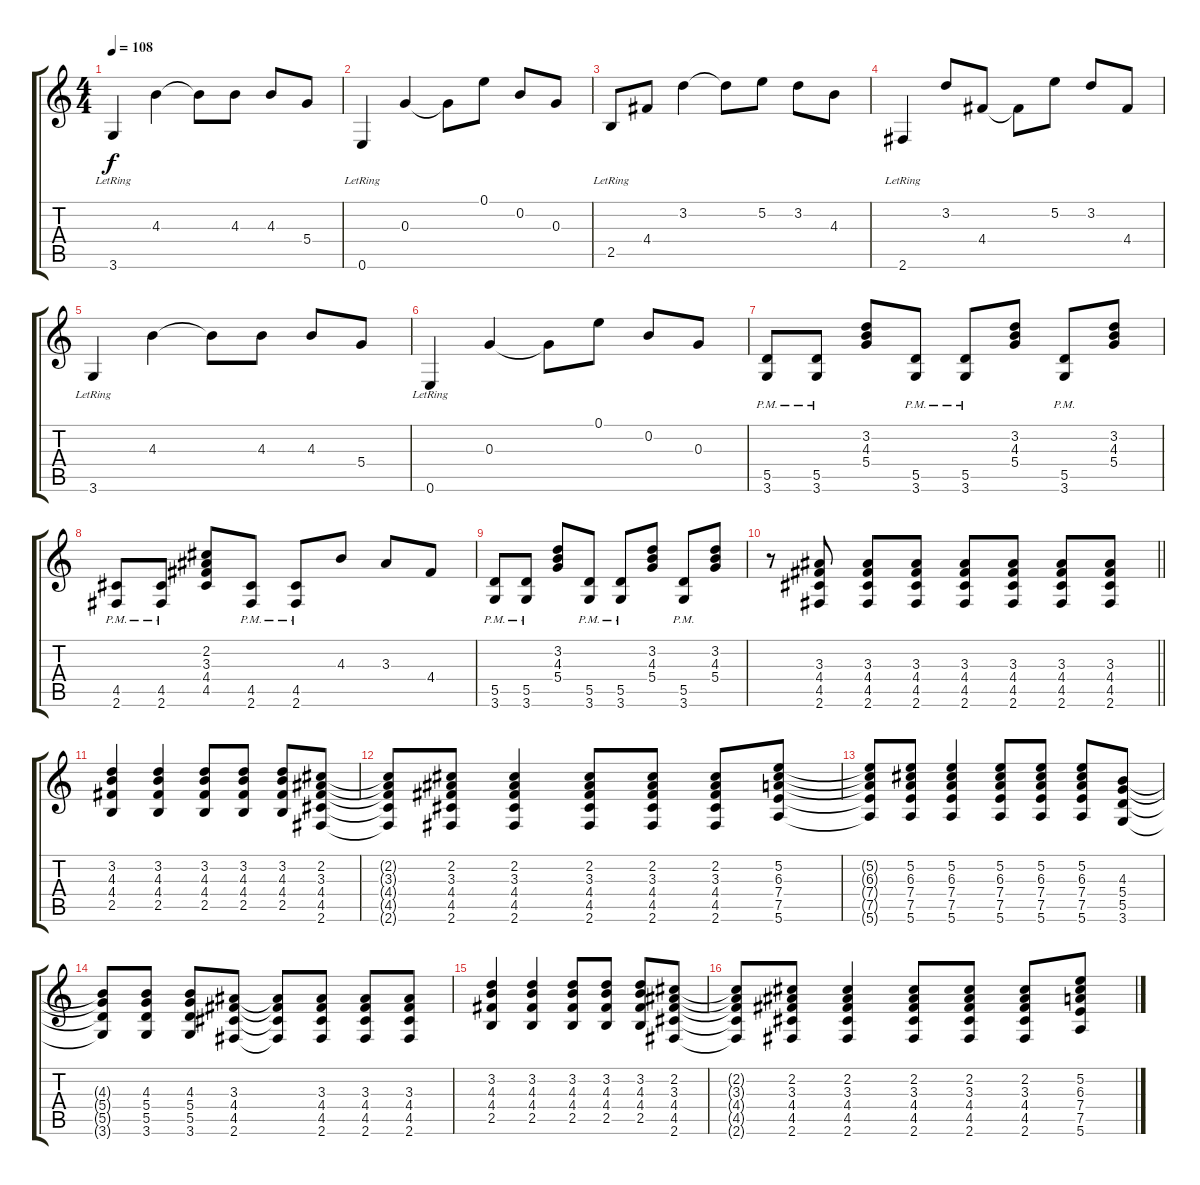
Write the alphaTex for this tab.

\track "" {instrument overdrivenguitar}
\staff {score tabs}
\tuning (E4 B3 G3 D3 A2 E2) {hide}
\ts (4 4)
\tempo 108
\clef g2
\ks c
3.6{lr}.4{dy f} 4.3.4 4.3{t}.8 4.3.8 4.3.8 5.4.8 |
0.6{lr}.4 0.3.4 0.3{t}.8 0.1.8 0.2.8 0.3.8 |
2.5{lr}.8 4.4.8 3.2.4 3.2{t}.8 5.2.8 3.2.8 4.3.8 |
2.6{lr}.4 3.2.8 4.4.8 4.4{t}.8 5.2.8 3.2.8 4.4.8 |
3.6{lr}.4 4.3.4 4.3{t}.8 4.3.8 4.3.8 5.4.8 |
0.6{lr}.4 0.3.4 0.3{t}.8 0.1.8 0.2.8 0.3.8 |
(5.5{pm} 3.6{pm}).8 (5.5{pm} 3.6{pm}).8 (3.2 4.3 5.4).8 (5.5{pm} 3.6{pm}).8 (5.5{pm} 3.6{pm}).8 (3.2 4.3 5.4).8 (5.5{pm} 3.6{pm}).8 (3.2 4.3 5.4).8 |
(4.5{pm} 2.6{pm}).8 (4.5{pm} 2.6{pm}).8 (2.2 3.3 4.4 4.5).8 (4.5{pm} 2.6{pm}).8 (4.5{pm} 2.6{pm}).8 4.3.8 3.3.8 4.4.8 |
(5.5{pm} 3.6{pm}).8 (5.5{pm} 3.6{pm}).8 (3.2 4.3 5.4).8 (5.5{pm} 3.6{pm}).8 (5.5{pm} 3.6{pm}).8 (3.2 4.3 5.4).8 (5.5{pm} 3.6{pm}).8 (3.2 4.3 5.4).8 |
\barLineRight lightlight
r.8 (3.3 4.4 4.5 2.6).8 (3.3 4.4 4.5 2.6).8 (3.3 4.4 4.5 2.6).8 (3.3 4.4 4.5 2.6).8 (3.3 4.4 4.5 2.6).8 (3.3 4.4 4.5 2.6).8 (3.3 4.4 4.5 2.6).8 |
\section ("" "")
(3.2 4.3 4.4 2.5).4 (3.2 4.3 4.4 2.5).4 (3.2 4.3 4.4 2.5).8 (3.2 4.3 4.4 2.5).8 (3.2 4.3 4.4 2.5).8 (2.2 3.3 4.4 4.5 2.6).8 |
(2.2{t} 3.3{t} 4.4{t} 4.5{t} 2.6{t}).8 (2.2 3.3 4.4 4.5 2.6).8 (2.2 3.3 4.4 4.5 2.6).4 (2.2 3.3 4.4 4.5 2.6).8 (2.2 3.3 4.4 4.5 2.6).8 (2.2 3.3 4.4 4.5 2.6).8 (5.2 6.3 7.4 7.5 5.6).8 |
(5.2{t} 6.3{t} 7.4{t} 7.5{t} 5.6{t}).8 (5.2 6.3 7.4 7.5 5.6).8 (5.2 6.3 7.4 7.5 5.6).4 (5.2 6.3 7.4 7.5 5.6).8 (5.2 6.3 7.4 7.5 5.6).8 (5.2 6.3 7.4 7.5 5.6).8 (4.3 5.4 5.5 3.6).8 |
(4.3{t} 5.4{t} 5.5{t} 3.6{t}).8 (4.3 5.4 5.5 3.6).8 (4.3 5.4 5.5 3.6).8 (3.3 4.4 4.5 2.6).8 (3.3{t} 4.4{t} 4.5{t} 2.6{t}).8 (3.3 4.4 4.5 2.6).8 (3.3 4.4 4.5 2.6).8 (3.3 4.4 4.5 2.6).8 |
(3.2 4.3 4.4 2.5).4 (3.2 4.3 4.4 2.5).4 (3.2 4.3 4.4 2.5).8 (3.2 4.3 4.4 2.5).8 (3.2 4.3 4.4 2.5).8 (2.2 3.3 4.4 4.5 2.6).8 |
(2.2{t} 3.3{t} 4.4{t} 4.5{t} 2.6{t}).8 (2.2 3.3 4.4 4.5 2.6).8 (2.2 3.3 4.4 4.5 2.6).4 (2.2 3.3 4.4 4.5 2.6).8 (2.2 3.3 4.4 4.5 2.6).8 (2.2 3.3 4.4 4.5 2.6).8 (5.2 6.3 7.4 7.5 5.6).8
